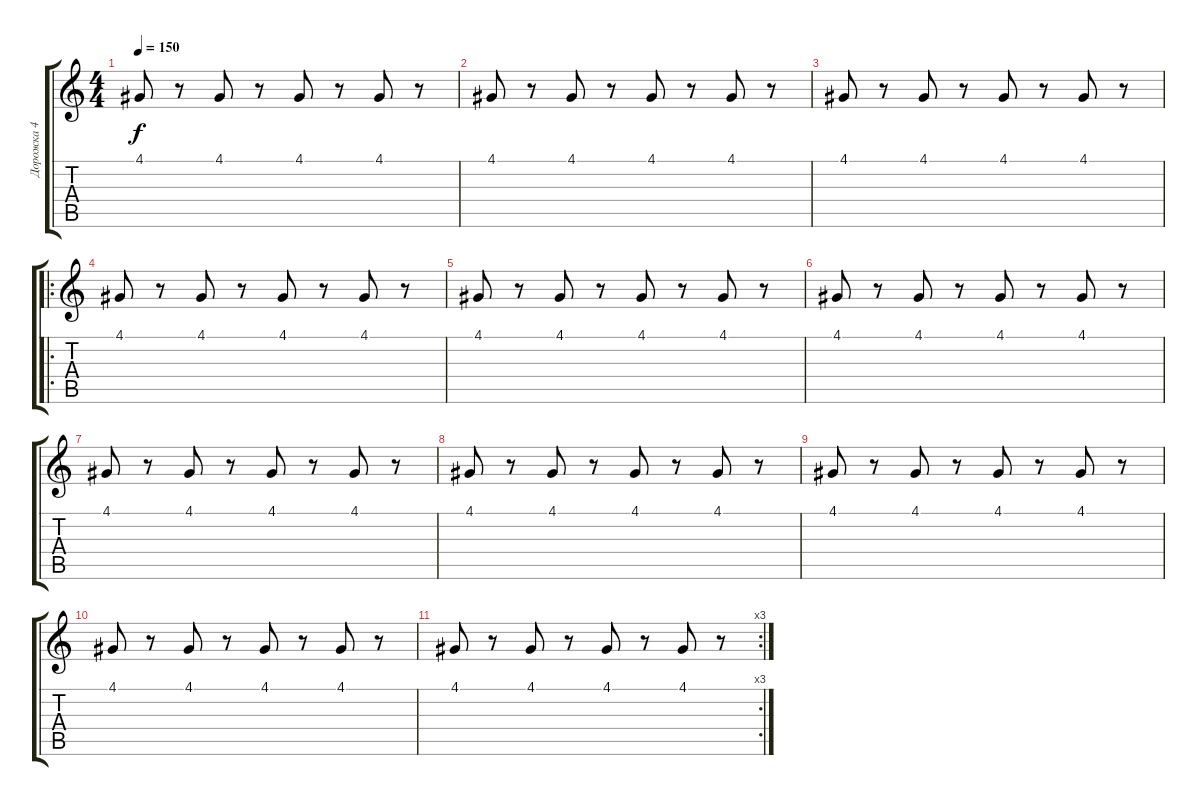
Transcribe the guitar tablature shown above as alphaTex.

\track ("Дорожка 4" "Дорожка 4") {instrument stringensemble1}
\staff {score tabs}
\tuning (E4 B3 G3 D3 A2 E2) {hide}
\ts (4 4)
\tempo 150
\clef g2
\ks c
4.1.8{dy f} r.8 4.1.8 r.8 4.1.8 r.8 4.1.8 r.8 |
4.1.8 r.8 4.1.8 r.8 4.1.8 r.8 4.1.8 r.8 |
4.1.8 r.8 4.1.8 r.8 4.1.8 r.8 4.1.8 r.8 |
\ro
4.1.8 r.8 4.1.8 r.8 4.1.8 r.8 4.1.8 r.8 |
4.1.8 r.8 4.1.8 r.8 4.1.8 r.8 4.1.8 r.8 |
4.1.8 r.8 4.1.8 r.8 4.1.8 r.8 4.1.8 r.8 |
4.1.8 r.8 4.1.8 r.8 4.1.8 r.8 4.1.8 r.8 |
4.1.8 r.8 4.1.8 r.8 4.1.8 r.8 4.1.8 r.8 |
4.1.8 r.8 4.1.8 r.8 4.1.8 r.8 4.1.8 r.8 |
4.1.8 r.8 4.1.8 r.8 4.1.8 r.8 4.1.8 r.8 |
\rc 3
4.1.8 r.8 4.1.8 r.8 4.1.8 r.8 4.1.8 r.8
